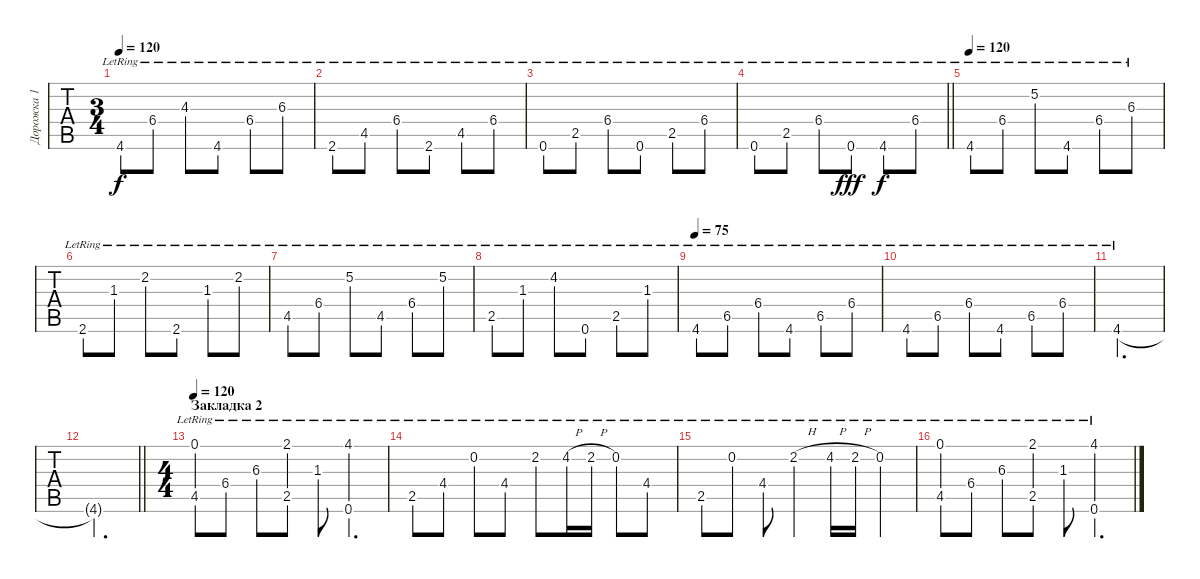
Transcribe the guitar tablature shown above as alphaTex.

\track ("Дорожка 1" "Дорожка 1") {instrument acousticguitarsteel}
\staff {tabs}
\tuning (E4 B3 G3 D3 A2 E2) {hide}
\ts (3 4)
\tempo 120
\clef g2
\ks g#minor
4.6{lr}.8{dy f} 6.4{lr}.8 4.3{lr}.8 4.6{lr}.8 6.4{lr}.8 6.3{lr}.8 |
2.6{lr}.8 4.5{lr}.8 6.4{lr}.8 2.6{lr}.8 4.5{lr}.8 6.4{lr}.8 |
0.6{lr}.8 2.5{lr}.8 6.4{lr}.8 0.6{lr}.8 2.5{lr}.8 6.4{lr}.8 |
\barLineRight lightlight
0.6{ac lr}.8 2.5{lr}.8 6.4{lr}.8 0.6{lr}.8{dy fff} 4.6{lr}.8{dy f} 6.4{lr}.8 |
\tempo 120
4.6{lr}.8 6.4{lr}.8 5.2{lr}.8 4.6{lr}.8 6.4{lr}.8 6.3{lr}.8 |
2.6{lr}.8 1.3{lr}.8 2.2{lr}.8 2.6{lr}.8 1.3{lr}.8 2.2{lr}.8 |
4.5{lr}.8 6.4{lr}.8 5.2{lr}.8 4.5{lr}.8 6.4{lr}.8 5.2{lr}.8 |
2.5{lr}.8 1.3{lr}.8 4.2{lr}.8 0.6{lr}.8 2.5{lr}.8 1.3{lr}.8 |
\tempo 75
4.6{lr}.8 6.5{lr}.8 6.4{lr}.8 4.6{lr}.8 6.5{lr}.8 6.4{lr}.8 |
4.6{lr}.8 6.5{lr}.8 6.4{lr}.8 4.6{lr}.8 6.5{lr}.8 6.4{lr}.8 |
4.6{lr}.2{d} |
\barLineRight lightlight
4.6{t}.2{d} |
\ts (4 4)
\section ("" "Закладка 2")
\tempo 120
(0.1{lr} 4.5{lr}).8 6.4{lr}.8 6.3{lr}.8 (2.1{lr} 2.5{lr}).8 1.3{lr}.8 (4.1{lr} 0.6{lr}).4{d} |
2.5{lr}.8 4.4{lr}.8 0.2{lr}.8 4.4{lr}.8 2.2{lr}.8 4.2{h lr}.16 2.2{h lr}.16 0.2{lr}.8 4.4{lr}.8 |
2.5{lr}.8 0.2{lr}.8 4.4{lr}.8 2.2{h lr}.4 4.2{h lr}.16 2.2{h lr}.16 0.2{lr}.4 |
(0.1{lr} 4.5{lr}).8 6.4{lr}.8 6.3{lr}.8 (2.1{lr} 2.5{lr}).8 1.3{lr}.8 (4.1{lr} 0.6{lr}).4{d}
